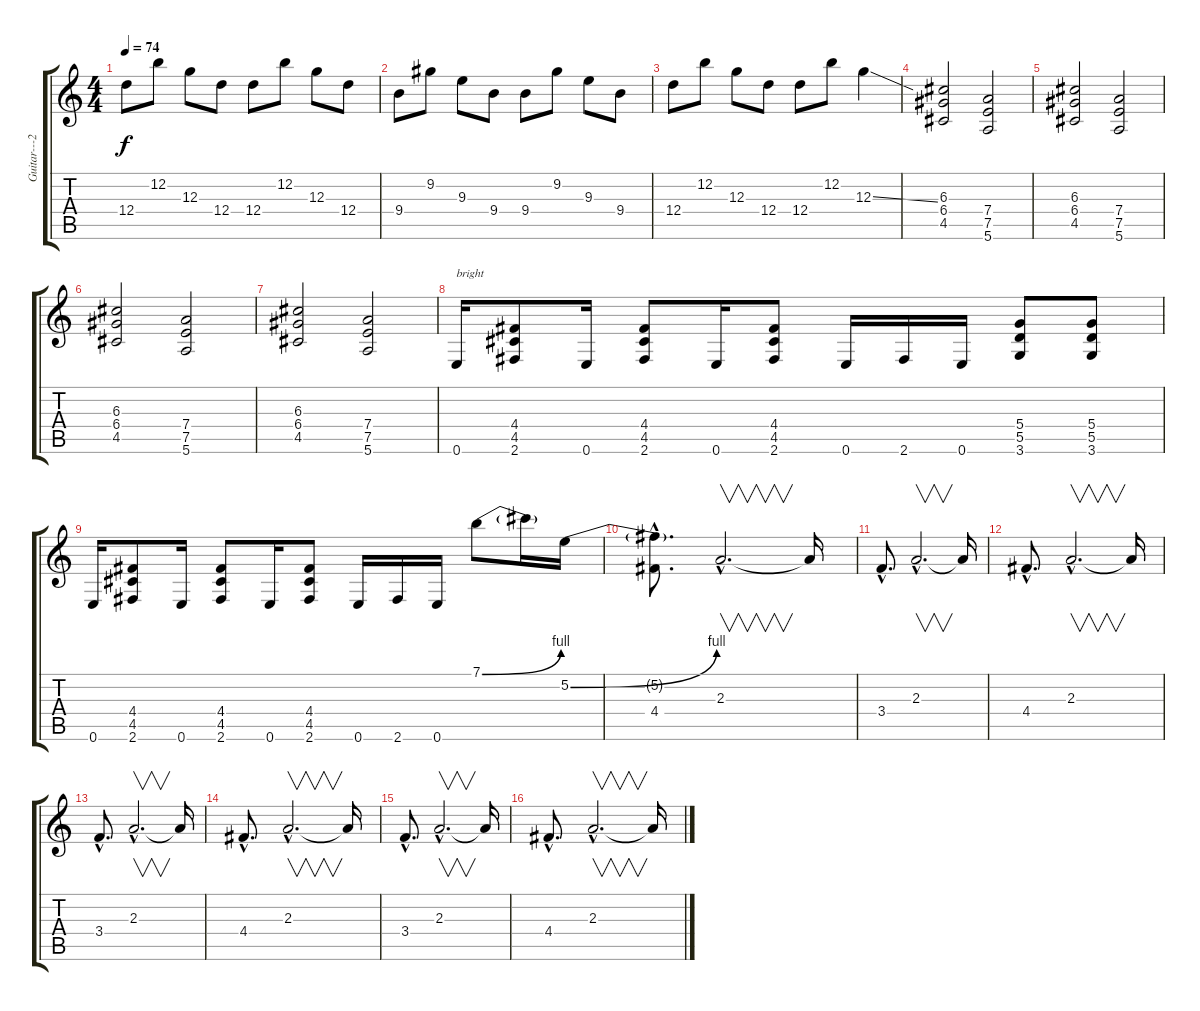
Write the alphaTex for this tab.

\track ("Guitar---2" "Guitar---2") {instrument distortionguitar}
\staff {score tabs}
\tuning (E4 B3 G3 D3 A2 E2) {hide}
\ts (4 4)
\tempo 74
\clef g2
\ks c
12.4.8{dy f} 12.2.8 12.3.8 12.4.8 12.4.8 12.2.8 12.3.8 12.4.8 |
9.4.8 9.2.8 9.3.8 9.4.8 9.4.8 9.2.8 9.3.8 9.4.8 |
12.4.8 12.2.8 12.3.8 12.4.8 12.4.8 12.2.8 12.3{ss}.4 |
(6.3 6.4 4.5).2 (7.4 7.5 5.6).2 |
(6.3 6.4 4.5).2 (7.4 7.5 5.6).2 |
(6.3 6.4 4.5).2 (7.4 7.5 5.6).2 |
(6.3 6.4 4.5).2 (7.4 7.5 5.6).2 |
0.6.16{txt "bright"} (4.4 4.5 2.6).8 0.6.16 (4.4 4.5 2.6).8 0.6.16 (4.4 4.5 2.6).8 0.6.16 2.6.16 0.6.16 (5.4 5.5 3.6).8 (5.4 5.5 3.6).8 |
0.6.16 (4.4 4.5 2.6).8 0.6.16 (4.4 4.5 2.6).8 0.6.16 (4.4 4.5 2.6).8 0.6.16 2.6.16 0.6.16 7.1{be (bend 0 0 60 4)}.8 7.1{t}.16 5.2{be (bend 0 0 60 4)}.16 |
(5.2{hac t} 4.4{hac}).8{d} 2.3{hac}.2{v d} 2.3{t}.16 |
3.4{hac}.8{d} 2.3{hac}.2{v d} 2.3{t}.16 |
4.4{hac}.8{d} 2.3{hac}.2{v d} 2.3{t}.16 |
3.4{hac}.8{d} 2.3{hac}.2{v d} 2.3{t}.16 |
4.4{hac}.8{d} 2.3{hac}.2{v d} 2.3{t}.16 |
3.4{hac}.8{d} 2.3{hac}.2{v d} 2.3{t}.16 |
4.4{hac}.8{d} 2.3{hac}.2{v d} 2.3{t}.16
